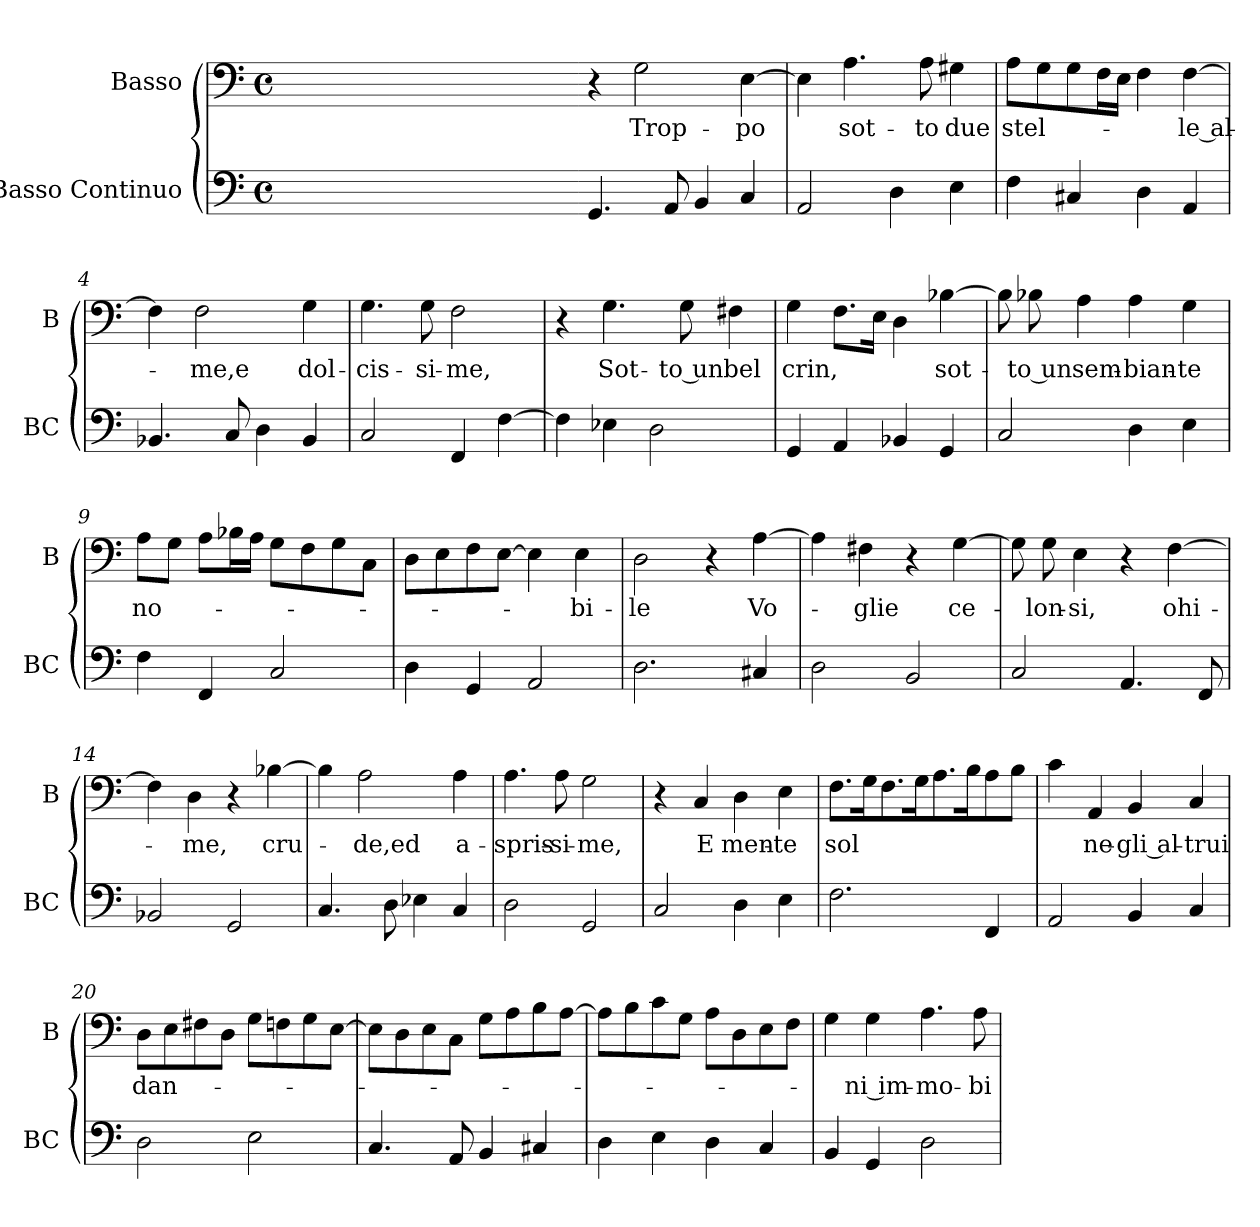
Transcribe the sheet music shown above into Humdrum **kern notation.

**kern	**kern	**text
*part2	*part1	*part1
*staff2	*staff1	*staff1
*I"Basso Continuo	*I"Basso	*
*I'BC	*I'B	*
*clefF4	*clefF4	*
*k[]	*k[]	*
*C:	*C:	*
*M4/4	*M4/4	*
*met(c)	*met(c)	*
=	=	=
1ryy	1ryy	.
=1X-	=1X-	=1X-
4ryy	4ryy	.
4ryy	4ryy	.
4ryy	4ryy	.
4ryy	4ryy	.
=1-	=1-	=1-
4.GG/	4r	.
!	!	!LO:LY:b
.	2G\	Trop-
8AA/	.	.
4BB/	.	.
!	!	!LO:LY:b
4C/	[4E\	-po
=2	=2	=2
2AA/	4E\]	.
!	!	!LO:LY:b
.	4.A\	sot-
4D\	.	.
!	!	!LO:LY:b
.	8A\	-to
!	!	!LO:LY:b
4E\	4G#X\	due
=3	=3	=3
!	!	!LO:LY:b
4F\	8A\L	stel-
.	8G\	.
4C#X/	8G\	.
.	16F\L	.
.	16E\JJ	.
4D\	4F\	.
!	!	!LO:LY:b
4AA/	[4F\	-le al-
=4	=4	=4
4.BB-X/	4F\]	.
!	!	!LO:LY:b
.	2F\	-me,e
8C/	.	.
4D\	.	.
!	!	!LO:LY:b
4BB-/	4G\	dol-
=5	=5	=5
!	!	!LO:LY:b
2C/	4.G\	-cis-
!	!	!LO:LY:b
.	8G\	-si-
!	!	!LO:LY:b
4FF/	2F\	-me,
[4F\	.	.
!!LO:LB:g=z
=6	=6	=6
4F\]	4r	.
!	!	!LO:LY:b
4E-X\	4.G\	Sot-
2D\	.	.
!	!	!LO:LY:b
.	8G\	-to un
!	!	!LO:LY:b
.	4F#X\	bel
=7	=7	=7
!	!	!LO:LY:b
4GG/	4G\	crin,
4AA/	8.F\L	.
.	16E\Jk	.
4BB-X/	4D\	.
!	!	!LO:LY:b
4GG/	[4B-X\	sot-
=8	=8	=8
2C/	8B-\]	.
!	!	!LO:LY:b
.	8B-X\	-to un
!	!	!LO:LY:b
.	4A\	sem-
!	!	!LO:LY:b
4D\	4A\	-bian-
!	!	!LO:LY:b
4E\	4G\	-te
=9	=9	=9
!	!	!LO:LY:b
4F\	8A\L	no-
.	8G\J	.
4FF/	8A\L	.
.	16B-X\L	.
.	16A\JJ	.
2C/	8G\L	.
.	8F\	.
.	8G\	.
.	8C\J	.
=10	=10	=10
4D\	8D\L	.
.	8E\	.
4GG/	8F\	.
.	[8E\J	.
2AA/	4E\]	.
!	!	!LO:LY:b
.	4E\	-bi-
=11	=11	=11
!	!	!LO:LY:b
2.D\	2D\	-le
.	4r	.
!	!	!LO:LY:b
4C#X/	[4A\	Vo-
!!LO:LB:g=z
=12	=12	=12
2D\	4A\]	.
!	!	!LO:LY:b
.	4F#X\	-glie
2BB/	4r	.
!	!	!LO:LY:b
.	[4G\	ce-
=13	=13	=13
2C/	8G\]	.
!	!	!LO:LY:b
.	8G\	-lon-
!	!	!LO:LY:b
.	4E\	-si,
4.AA/	4r	.
!	!	!LO:LY:b
.	[4F\	ohi-
8FF/	.	.
=14	=14	=14
2BB-X/	4F\]	.
!	!	!LO:LY:b
.	4D\	-me,
2GG/	4r	.
!	!	!LO:LY:b
.	[4B-X\	cru-
=15	=15	=15
4.C/	4B-\]	.
!	!	!LO:LY:b
.	2A\	-de,ed
8D\	.	.
4E-X\	.	.
!	!	!LO:LY:b
4C/	4A\	a-
=16	=16	=16
!	!	!LO:LY:b
2D\	4.A\	-spris-
!	!	!LO:LY:b
.	8A\	-si-
!	!	!LO:LY:b
2GG/	2G\	-me,
=17	=17	=17
2C/	4r	.
!	!	!LO:LY:b
.	4C/	E
!	!	!LO:LY:b
4D\	4D\	men-
!	!	!LO:LY:b
4E\	4E\	-te
=18	=18	=18
!	!	!LO:LY:b
2.F\	8.F\L	sol
.	16G\k	.
.	8.F\	.
.	16G\k	.
.	8.A\	.
.	16B\k	.
4FF/	8A\	.
.	8B\J	.
!!LO:LB:g=z
=19	=19	=19
2AA/	4c\	.
!	!	!LO:LY:b
.	4AA/	ne-
!	!	!LO:LY:b
4BB/	4BB/	-gli al-
!	!	!LO:LY:b
4C/	4C/	-trui
=20	=20	=20
!	!	!LO:LY:b
2D\	8D\L	dan-
.	8E\	.
.	8F#X\	.
.	8D\J	.
2E\	8G\L	.
.	8Fn\	.
.	8G\	.
.	[8E\J	.
=21	=21	=21
4.C/	8E\L]	.
.	8D\	.
.	8E\	.
8AA/	8C\J	.
4BB/	8G\L	.
.	8A\	.
4C#X/	8B\	.
.	[8A\J	.
=22	=22	=22
4D\	8A\L]	.
.	8B\	.
4E\	8c\	.
.	8G\J	.
4D\	8A\L	.
.	8D\	.
4C/	8E\	.
.	8F\J	.
=23	=23	=23
4BB/	4G\	.
!	!	!LO:LY:b
4GG/	4G\	-ni im-
!	!	!LO:LY:b
2D\	4.A\	-mo-
!	!	!LO:LY:b
.	8A\	-bi-
=	=	=
*-	*-	*-
